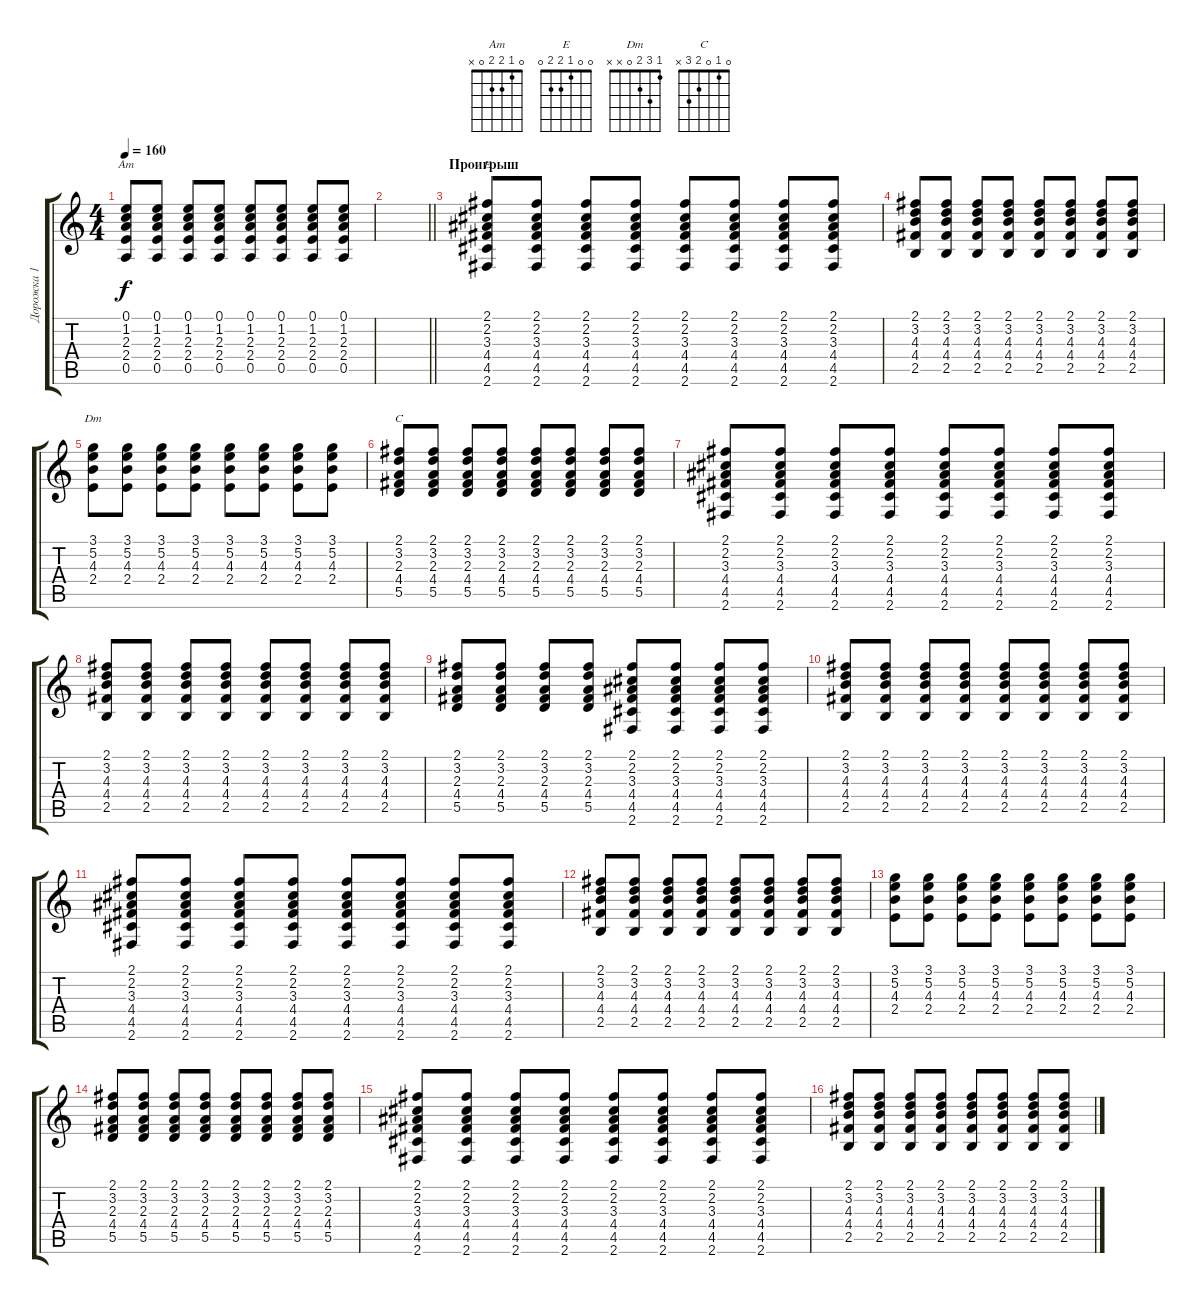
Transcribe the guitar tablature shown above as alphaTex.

\track ("Дорожка 1" "Дорожка 1") {solo instrument acousticguitarsteel}
\staff {score tabs}
\tuning (E4 B3 G3 D3 A2 E2) {hide}
\chord ("Am" 0 1 2 2 0 x)
\chord ("E" 0 0 1 2 2 0)
\chord ("Dm" 1 3 2 0 x x)
\chord ("C" 0 1 0 2 3 x)
\ts (4 4)
\tempo 160
\clef g2
\ks c
(0.1 1.2 2.3 2.4 0.5).8{ch "Am" dy f} (0.1 1.2 2.3 2.4 0.5).8 (0.1 1.2 2.3 2.4 0.5).8 (0.1 1.2 2.3 2.4 0.5).8 (0.1 1.2 2.3 2.4 0.5).8 (0.1 1.2 2.3 2.4 0.5).8 (0.1 1.2 2.3 2.4 0.5).8 (0.1 1.2 2.3 2.4 0.5).8 |
\barLineRight lightlight
|
\section ("" "Проигрыш")
(2.1 2.2 3.3 4.4 4.5 2.6).8{ch "E"} (2.1 2.2 3.3 4.4 4.5 2.6).8 (2.1 2.2 3.3 4.4 4.5 2.6).8 (2.1 2.2 3.3 4.4 4.5 2.6).8 (2.1 2.2 3.3 4.4 4.5 2.6).8 (2.1 2.2 3.3 4.4 4.5 2.6).8 (2.1 2.2 3.3 4.4 4.5 2.6).8 (2.1 2.2 3.3 4.4 4.5 2.6).8 |
(2.1 3.2 4.3 4.4 2.5).8 (2.1 3.2 4.3 4.4 2.5).8 (2.1 3.2 4.3 4.4 2.5).8 (2.1 3.2 4.3 4.4 2.5).8 (2.1 3.2 4.3 4.4 2.5).8 (2.1 3.2 4.3 4.4 2.5).8 (2.1 3.2 4.3 4.4 2.5).8 (2.1 3.2 4.3 4.4 2.5).8 |
(3.1 5.2 4.3 2.4).8{ch "Dm"} (3.1 5.2 4.3 2.4).8 (3.1 5.2 4.3 2.4).8 (3.1 5.2 4.3 2.4).8 (3.1 5.2 4.3 2.4).8 (3.1 5.2 4.3 2.4).8 (3.1 5.2 4.3 2.4).8 (3.1 5.2 4.3 2.4).8 |
(2.1 3.2 2.3 4.4 5.5).8{ch "C"} (2.1 3.2 2.3 4.4 5.5).8 (2.1 3.2 2.3 4.4 5.5).8 (2.1 3.2 2.3 4.4 5.5).8 (2.1 3.2 2.3 4.4 5.5).8 (2.1 3.2 2.3 4.4 5.5).8 (2.1 3.2 2.3 4.4 5.5).8 (2.1 3.2 2.3 4.4 5.5).8 |
(2.1 2.2 3.3 4.4 4.5 2.6).8 (2.1 2.2 3.3 4.4 4.5 2.6).8 (2.1 2.2 3.3 4.4 4.5 2.6).8 (2.1 2.2 3.3 4.4 4.5 2.6).8 (2.1 2.2 3.3 4.4 4.5 2.6).8 (2.1 2.2 3.3 4.4 4.5 2.6).8 (2.1 2.2 3.3 4.4 4.5 2.6).8 (2.1 2.2 3.3 4.4 4.5 2.6).8 |
(2.1 3.2 4.3 4.4 2.5).8 (2.1 3.2 4.3 4.4 2.5).8 (2.1 3.2 4.3 4.4 2.5).8 (2.1 3.2 4.3 4.4 2.5).8 (2.1 3.2 4.3 4.4 2.5).8 (2.1 3.2 4.3 4.4 2.5).8 (2.1 3.2 4.3 4.4 2.5).8 (2.1 3.2 4.3 4.4 2.5).8 |
(2.1 3.2 2.3 4.4 5.5).8 (2.1 3.2 2.3 4.4 5.5).8 (2.1 3.2 2.3 4.4 5.5).8 (2.1 3.2 2.3 4.4 5.5).8 (2.1 2.2 3.3 4.4 4.5 2.6).8 (2.1 2.2 3.3 4.4 4.5 2.6).8 (2.1 2.2 3.3 4.4 4.5 2.6).8 (2.1 2.2 3.3 4.4 4.5 2.6).8 |
(2.1 3.2 4.3 4.4 2.5).8 (2.1 3.2 4.3 4.4 2.5).8 (2.1 3.2 4.3 4.4 2.5).8 (2.1 3.2 4.3 4.4 2.5).8 (2.1 3.2 4.3 4.4 2.5).8 (2.1 3.2 4.3 4.4 2.5).8 (2.1 3.2 4.3 4.4 2.5).8 (2.1 3.2 4.3 4.4 2.5).8 |
(2.1 2.2 3.3 4.4 4.5 2.6).8 (2.1 2.2 3.3 4.4 4.5 2.6).8 (2.1 2.2 3.3 4.4 4.5 2.6).8 (2.1 2.2 3.3 4.4 4.5 2.6).8 (2.1 2.2 3.3 4.4 4.5 2.6).8 (2.1 2.2 3.3 4.4 4.5 2.6).8 (2.1 2.2 3.3 4.4 4.5 2.6).8 (2.1 2.2 3.3 4.4 4.5 2.6).8 |
(2.1 3.2 4.3 4.4 2.5).8 (2.1 3.2 4.3 4.4 2.5).8 (2.1 3.2 4.3 4.4 2.5).8 (2.1 3.2 4.3 4.4 2.5).8 (2.1 3.2 4.3 4.4 2.5).8 (2.1 3.2 4.3 4.4 2.5).8 (2.1 3.2 4.3 4.4 2.5).8 (2.1 3.2 4.3 4.4 2.5).8 |
(3.1 5.2 4.3 2.4).8 (3.1 5.2 4.3 2.4).8 (3.1 5.2 4.3 2.4).8 (3.1 5.2 4.3 2.4).8 (3.1 5.2 4.3 2.4).8 (3.1 5.2 4.3 2.4).8 (3.1 5.2 4.3 2.4).8 (3.1 5.2 4.3 2.4).8 |
(2.1 3.2 2.3 4.4 5.5).8 (2.1 3.2 2.3 4.4 5.5).8 (2.1 3.2 2.3 4.4 5.5).8 (2.1 3.2 2.3 4.4 5.5).8 (2.1 3.2 2.3 4.4 5.5).8 (2.1 3.2 2.3 4.4 5.5).8 (2.1 3.2 2.3 4.4 5.5).8 (2.1 3.2 2.3 4.4 5.5).8 |
(2.1 2.2 3.3 4.4 4.5 2.6).8 (2.1 2.2 3.3 4.4 4.5 2.6).8 (2.1 2.2 3.3 4.4 4.5 2.6).8 (2.1 2.2 3.3 4.4 4.5 2.6).8 (2.1 2.2 3.3 4.4 4.5 2.6).8 (2.1 2.2 3.3 4.4 4.5 2.6).8 (2.1 2.2 3.3 4.4 4.5 2.6).8 (2.1 2.2 3.3 4.4 4.5 2.6).8 |
(2.1 3.2 4.3 4.4 2.5).8 (2.1 3.2 4.3 4.4 2.5).8 (2.1 3.2 4.3 4.4 2.5).8 (2.1 3.2 4.3 4.4 2.5).8 (2.1 3.2 4.3 4.4 2.5).8 (2.1 3.2 4.3 4.4 2.5).8 (2.1 3.2 4.3 4.4 2.5).8 (2.1 3.2 4.3 4.4 2.5).8
